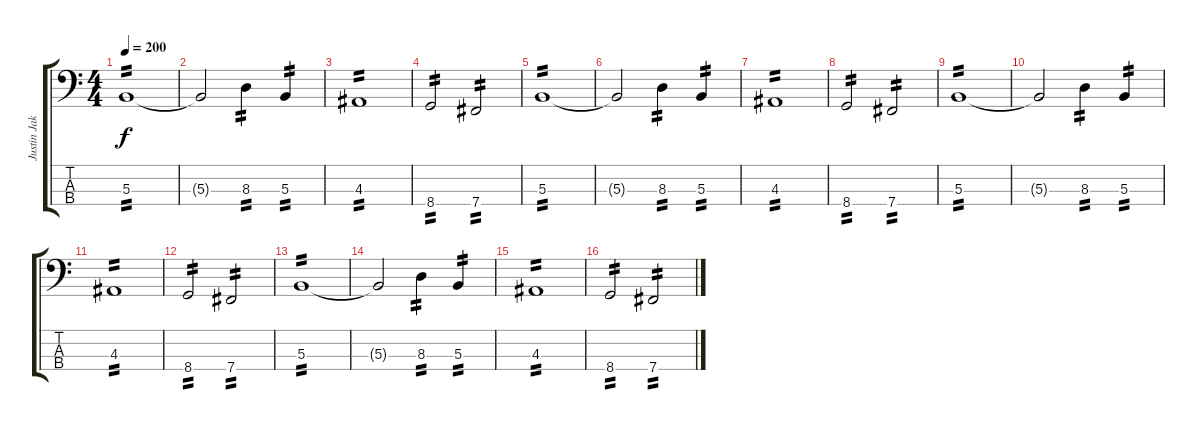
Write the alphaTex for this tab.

\track ("Justin Jakimiak (Bass)" "Justin Jak") {instrument electricbasspick}
\staff {score tabs}
\tuning (E2 B1 Gb1 B0) {hide}
\ts (4 4)
\tempo 200
\clef f4
\ks c
5.3.1{tp 2 dy f} |
5.3{t}.2 8.3.4{tp 2} 5.3.4{tp 2} |
4.3.1{tp 2} |
8.4.2{tp 2} 7.4.2{tp 2} |
5.3.1{tp 2} |
5.3{t}.2 8.3.4{tp 2} 5.3.4{tp 2} |
4.3.1{tp 2} |
8.4.2{tp 2} 7.4.2{tp 2} |
5.3.1{tp 2} |
5.3{t}.2 8.3.4{tp 2} 5.3.4{tp 2} |
4.3.1{tp 2} |
8.4.2{tp 2} 7.4.2{tp 2} |
5.3.1{tp 2} |
5.3{t}.2 8.3.4{tp 2} 5.3.4{tp 2} |
4.3.1{tp 2} |
8.4.2{tp 2} 7.4.2{tp 2}
